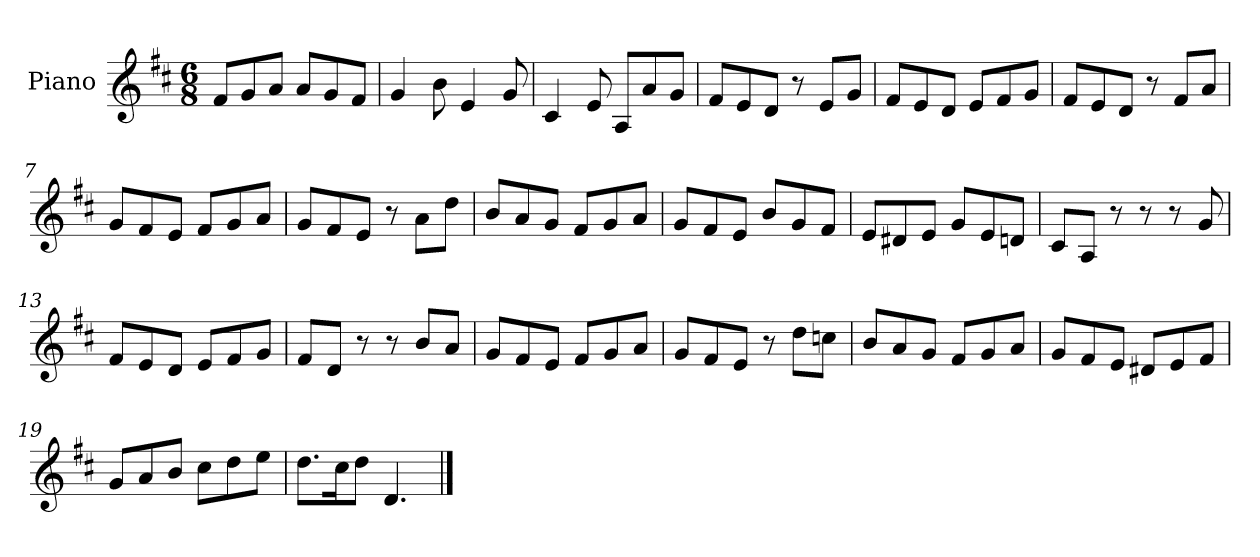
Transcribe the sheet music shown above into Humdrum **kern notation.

**kern
*part1
*staff1
*I"Piano
*I'Pno
*clefG2
*k[f#c#]
*D:
*M6/8
=1
8f#/L
8g/
8a/J
8a/L
8g/
8f#/J
=2
4g/
8b\
4e/
8g/
=3
4c#/
8e/
8A/L
8a/
8g/J
=4
8f#/L
8e/
8d/J
8r
8e/L
8g/J
=5
8f#/L
8e/
8d/J
8e/L
8f#/
8g/J
=6
8f#/L
8e/
8d/J
8r
8f#/L
8a/J
=7
8g/L
8f#/
8e/J
8f#/L
8g/
8a/J
=8
8g/L
8f#/
8e/J
8r
8a\L
8dd\J
=9
8b/L
8a/
8g/J
8f#/L
8g/
8a/J
=10
8g/L
8f#/
8e/J
8b/L
8g/
8f#/J
=11
8e/L
8d#X/
8e/J
8g/L
8e/
8dn/J
=12
8c#/L
8A/J
8r
8r
8r
8g/
=13
8f#/L
8e/
8d/J
8e/L
8f#/
8g/J
=14
8f#/L
8d/J
8r
8r
8b/L
8a/J
=15
8g/L
8f#/
8e/J
8f#/L
8g/
8a/J
=16
8g/L
8f#/
8e/J
8r
8dd\L
8ccn\J
=17
8b/L
8a/
8g/J
8f#/L
8g/
8a/J
=18
8g/L
8f#/
8e/J
8d#X/L
8e/
8f#/J
=19
8g/L
8a/
8b/J
8cc#\L
8dd\
8ee\J
=20
8.dd\L
16cc#\K
8dd\J
4.d/
==
*-
